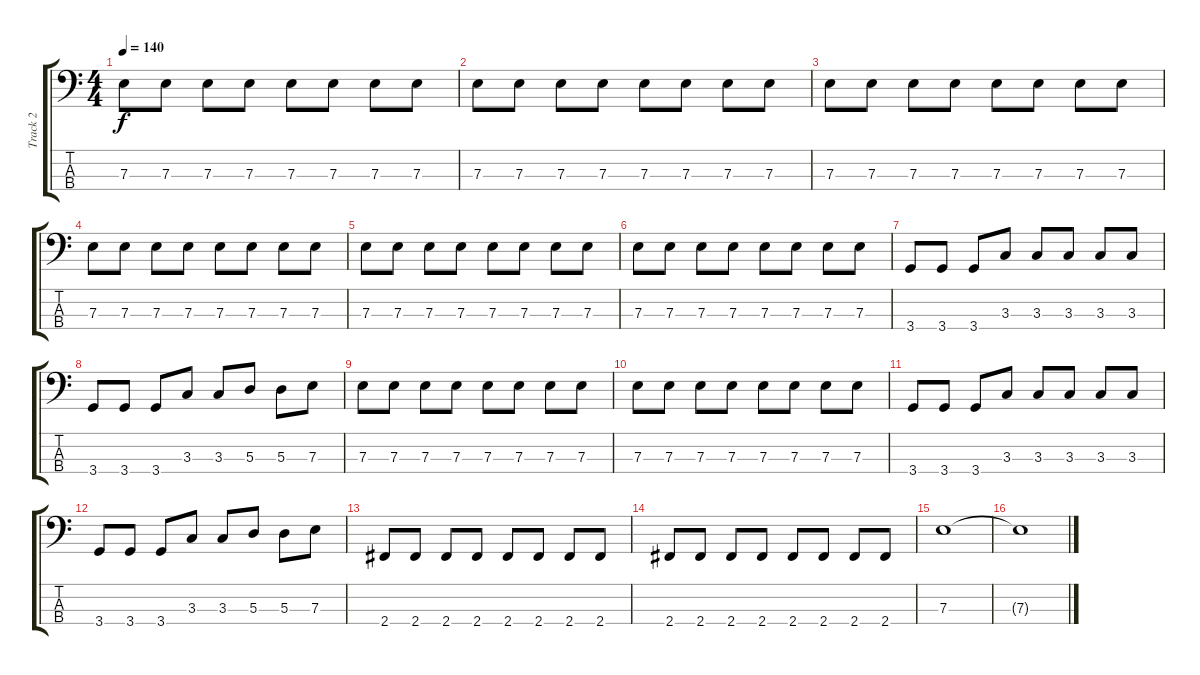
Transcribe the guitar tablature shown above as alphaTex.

\track ("Track 2" "Track 2") {instrument electricbasspick}
\staff {score tabs}
\tuning (G2 D2 A1 E1) {hide}
\ts (4 4)
\tempo 140
\clef f4
\ks c
7.3.8{dy f} 7.3.8 7.3.8 7.3.8 7.3.8 7.3.8 7.3.8 7.3.8 |
7.3.8 7.3.8 7.3.8 7.3.8 7.3.8 7.3.8 7.3.8 7.3.8 |
7.3.8 7.3.8 7.3.8 7.3.8 7.3.8 7.3.8 7.3.8 7.3.8 |
7.3.8 7.3.8 7.3.8 7.3.8 7.3.8 7.3.8 7.3.8 7.3.8 |
7.3.8 7.3.8 7.3.8 7.3.8 7.3.8 7.3.8 7.3.8 7.3.8 |
7.3.8 7.3.8 7.3.8 7.3.8 7.3.8 7.3.8 7.3.8 7.3.8 |
3.4.8 3.4.8 3.4.8 3.3.8 3.3.8 3.3.8 3.3.8 3.3.8 |
3.4.8 3.4.8 3.4.8 3.3.8 3.3.8 5.3.8 5.3.8 7.3.8 |
7.3.8 7.3.8 7.3.8 7.3.8 7.3.8 7.3.8 7.3.8 7.3.8 |
7.3.8 7.3.8 7.3.8 7.3.8 7.3.8 7.3.8 7.3.8 7.3.8 |
3.4.8 3.4.8 3.4.8 3.3.8 3.3.8 3.3.8 3.3.8 3.3.8 |
3.4.8 3.4.8 3.4.8 3.3.8 3.3.8 5.3.8 5.3.8 7.3.8 |
2.4.8 2.4.8 2.4.8 2.4.8 2.4.8 2.4.8 2.4.8 2.4.8 |
2.4.8 2.4.8 2.4.8 2.4.8 2.4.8 2.4.8 2.4.8 2.4.8 |
7.3.1 |
7.3{t}.1
